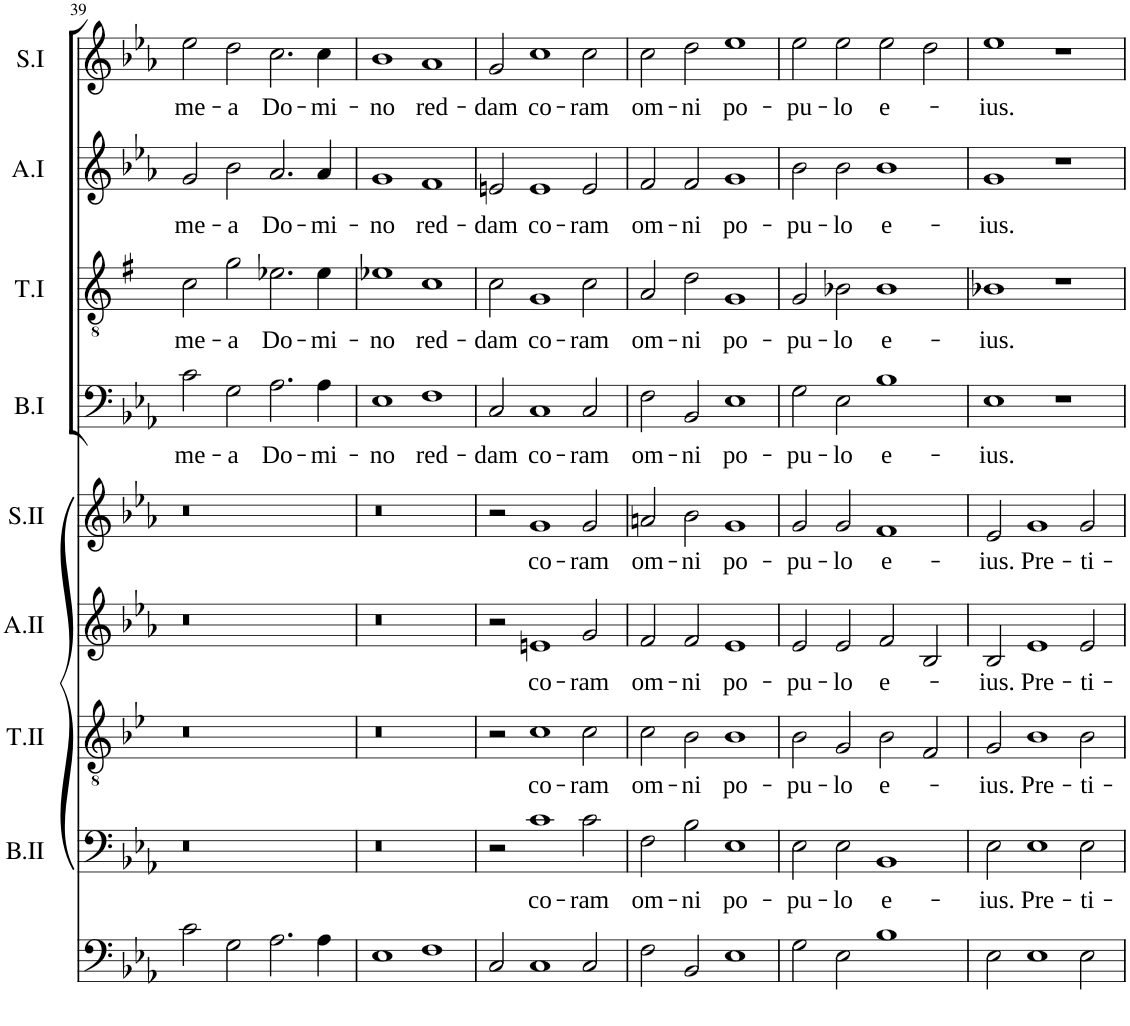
**kern	**kern	**text	**kern	**text	**kern	**text	**kern	**text	**kern	**text	**kern	**text	**kern	**text	**kern	**text
*part9	*part8	*part8	*part7	*part7	*part6	*part6	*part5	*part5	*part4	*part4	*part3	*part3	*part2	*part2	*part1	*part1
*staff9	*staff8	*staff8	*staff7	*staff7	*staff6	*staff6	*staff5	*staff5	*staff4	*staff4	*staff3	*staff3	*staff2	*staff2	*staff1	*staff1
*I"Violoncello	*I"Bass II	*	*I"Tenor II	*	*I"Alto II	*	*I"Soprano II	*	*I"Bass I	*	*I"Tenor.I	*	*I"Alto I	*	*I"Soprano I	*
*	*I'B.II	*	*I'T.II	*	*I'A.II	*	*I'S.II	*	*I'B.I	*	*I'T.I	*	*I'A.I	*	*I'S.I	*
!!LO:PB:g=z
*clefF4	*clefF4	*	*clefGv2	*	*clefG2	*	*clefG2	*	*clefF4	*	*clefGv2	*	*clefG2	*	*clefG2	*
*k[b-e-a-]	*k[b-e-a-]	*	*k[b-e-]	*	*k[b-e-a-]	*	*k[b-e-a-]	*	*k[b-e-a-]	*	*k[f#]	*	*k[b-e-a-]	*	*k[b-e-a-]	*
*M4/2	*M4/2	*	*M4/2	*	*M4/2	*	*M4/2	*	*M4/2	*	*M4/2	*	*M4/2	*	*M4/2	*
=39	=39	=39	=39	=39	=39	=39	=39	=39	=39	=39	=39	=39	=39	=39	=39	=39
!	!	!	!	!	!	!	!	!	!	!LO:LY:b	!	!LO:LY:b	!	!LO:LY:b	!	!LO:LY:b
2c\	0r	.	0r	.	0r	.	0r	.	2c\	me-	2c\	me-	2g/	me-	2ee-\	me-
!	!	!	!	!	!	!	!	!	!	!LO:LY:b	!	!LO:LY:b	!	!LO:LY:b	!	!LO:LY:b
2G\	.	.	.	.	.	.	.	.	2G\	-a	2g\	-a	2b-\	-a	2dd\	-a
!	!	!	!	!	!	!	!	!	!	!LO:LY:b	!	!LO:LY:b	!	!LO:LY:b	!	!LO:LY:b
2.A-\	.	.	.	.	.	.	.	.	2.A-\	Do-	2.e-X\	Do-	2.a-/	Do-	2.cc\	Do-
!	!	!	!	!	!	!	!	!	!	!LO:LY:b	!	!LO:LY:b	!	!LO:LY:b	!	!LO:LY:b
4A-\	.	.	.	.	.	.	.	.	4A-\	-mi-	4e-\	-mi-	4a-/	-mi-	4cc\	-mi-
=40	=40	=40	=40	=40	=40	=40	=40	=40	=40	=40	=40	=40	=40	=40	=40	=40
!	!	!	!	!	!	!	!	!	!	!LO:LY:b	!	!LO:LY:b	!	!LO:LY:b	!	!LO:LY:b
1E-	0r	.	0r	.	0r	.	0r	.	1E-	-no	1e-X	-no	1g	-no	1b-	-no
!	!	!	!	!	!	!	!	!	!	!LO:LY:b	!	!LO:LY:b	!	!LO:LY:b	!	!LO:LY:b
1F	.	.	.	.	.	.	.	.	1F	red-	1c	red-	1f	red-	1a-	red-
=41	=41	=41	=41	=41	=41	=41	=41	=41	=41	=41	=41	=41	=41	=41	=41	=41
!	!	!	!	!	!	!	!	!	!	!LO:LY:b	!	!LO:LY:b	!	!LO:LY:b	!	!LO:LY:b
2C/	2r	.	2r	.	2r	.	2r	.	2C/	-dam	2c\	-dam	2en/	-dam	2g/	-dam
!	!	!LO:LY:b	!	!LO:LY:b	!	!LO:LY:b	!	!LO:LY:b	!	!LO:LY:b	!	!LO:LY:b	!	!LO:LY:b	!	!LO:LY:b
1C	1c	co-	1c	co-	1en	co-	1g	co-	1C	co-	1G	co-	1e	co-	1cc	co-
!	!	!LO:LY:b	!	!LO:LY:b	!	!LO:LY:b	!	!LO:LY:b	!	!LO:LY:b	!	!LO:LY:b	!	!LO:LY:b	!	!LO:LY:b
2C/	2c\	-ram	2c\	-ram	2g/	-ram	2g/	-ram	2C/	-ram	2c\	-ram	2e/	-ram	2cc\	-ram
=42	=42	=42	=42	=42	=42	=42	=42	=42	=42	=42	=42	=42	=42	=42	=42	=42
!	!	!LO:LY:b	!	!LO:LY:b	!	!LO:LY:b	!	!LO:LY:b	!	!LO:LY:b	!	!LO:LY:b	!	!LO:LY:b	!	!LO:LY:b
2F\	2F\	om-	2c\	om-	2f/	om-	2an/	om-	2F\	om-	2A/	om-	2f/	om-	2cc\	om-
!	!	!LO:LY:b	!	!LO:LY:b	!	!LO:LY:b	!	!LO:LY:b	!	!LO:LY:b	!	!LO:LY:b	!	!LO:LY:b	!	!LO:LY:b
2BB-/	2B-\	-ni	2B-\	-ni	2f/	-ni	2b-\	-ni	2BB-/	-ni	2d\	-ni	2f/	-ni	2dd\	-ni
!	!	!LO:LY:b	!	!LO:LY:b	!	!LO:LY:b	!	!LO:LY:b	!	!LO:LY:b	!	!LO:LY:b	!	!LO:LY:b	!	!LO:LY:b
1E-	1E-	po-	1B-	po-	1e-	po-	1g	po-	1E-	po-	1G	po-	1g	po-	1ee-	po-
=43	=43	=43	=43	=43	=43	=43	=43	=43	=43	=43	=43	=43	=43	=43	=43	=43
!	!	!LO:LY:b	!	!LO:LY:b	!	!LO:LY:b	!	!LO:LY:b	!	!LO:LY:b	!	!LO:LY:b	!	!LO:LY:b	!	!LO:LY:b
2G\	2E-\	-pu-	2B-\	-pu-	2e-/	-pu-	2g/	-pu-	2G\	-pu-	2G/	-pu-	2b-\	-pu-	2ee-\	-pu-
!	!	!LO:LY:b	!	!LO:LY:b	!	!LO:LY:b	!	!LO:LY:b	!	!LO:LY:b	!	!LO:LY:b	!	!LO:LY:b	!	!LO:LY:b
2E-\	2E-\	-lo	2G/	-lo	2e-/	-lo	2g/	-lo	2E-\	-lo	2B-X\	-lo	2b-\	-lo	2ee-\	-lo
!	!	!LO:LY:b	!	!LO:LY:b	!	!LO:LY:b	!	!LO:LY:b	!	!LO:LY:b	!	!LO:LY:b	!	!LO:LY:b	!	!LO:LY:b
1B-	1BB-	e-	2B-\	e-	2f/	e-	1f	e-	1B-	e-	1B-	e-	1b-	e-	2ee-\	e-
.	.	.	2F/	.	2B-/	.	.	.	.	.	.	.	.	.	2dd\	.
=44	=44	=44	=44	=44	=44	=44	=44	=44	=44	=44	=44	=44	=44	=44	=44	=44
!	!	!LO:LY:b	!	!LO:LY:b	!	!LO:LY:b	!	!LO:LY:b	!	!LO:LY:b	!	!LO:LY:b	!	!LO:LY:b	!	!LO:LY:b
2E-\	2E-\	-ius.	2G/	-ius.	2B-/	-ius.	2e-/	-ius.	1E-	-ius.	1B-X	-ius.	1g	-ius.	1ee-	-ius.
!	!	!LO:LY:b	!	!LO:LY:b	!	!LO:LY:b	!	!LO:LY:b	!	!	!	!	!	!	!	!
1E-	1E-	Pre-	1B-	Pre-	1e-	Pre-	1g	Pre-	.	.	.	.	.	.	.	.
.	.	.	.	.	.	.	.	.	1r	.	1r	.	1r	.	1r	.
!	!	!LO:LY:b	!	!LO:LY:b	!	!LO:LY:b	!	!LO:LY:b	!	!	!	!	!	!	!	!
2E-\	2E-\	-ti-	2B-\	-ti-	2e-/	-ti-	2g/	-ti-	.	.	.	.	.	.	.	.
=	=	=	=	=	=	=	=	=	=	=	=	=	=	=	=	=
*-	*-	*-	*-	*-	*-	*-	*-	*-	*-	*-	*-	*-	*-	*-	*-	*-
